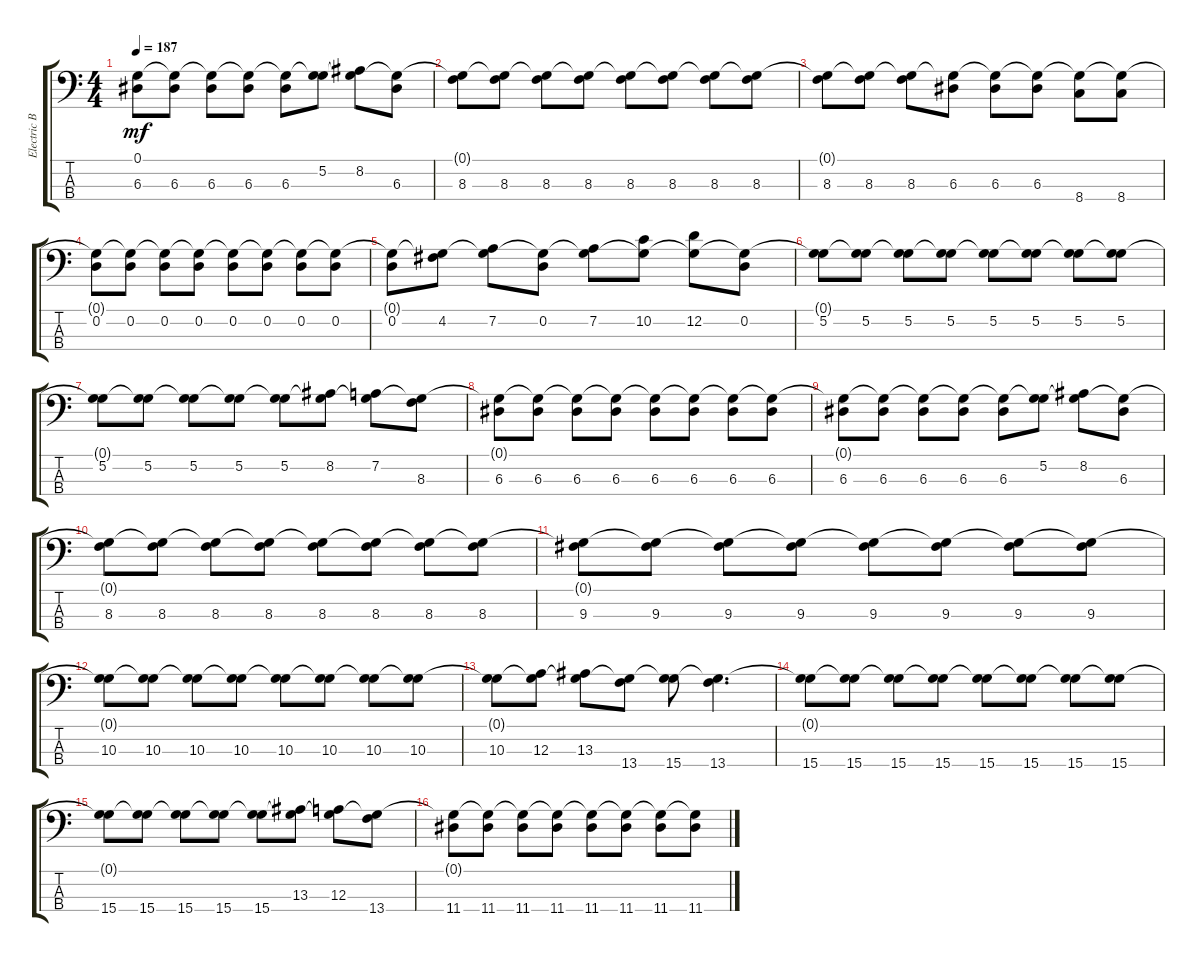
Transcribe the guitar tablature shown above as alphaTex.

\track ("Electric Bass" "Electric B") {instrument electricbassfinger}
\staff {score tabs}
\tuning (G2 D2 A1 E1) {hide}
\ts (4 4)
\tempo 187
\clef f4
\ks c
(0.1{t} 6.3).8{dy mf} (0.1{t} 6.3).8 (0.1{t} 6.3).8 (0.1{t} 6.3).8 (0.1{t} 6.3).8 (0.1{t} 5.2).8 (0.1{t} 8.2).8 (0.1{t} 6.3).8 |
(0.1{t} 8.3).8 (0.1{t} 8.3).8 (0.1{t} 8.3).8 (0.1{t} 8.3).8 (0.1{t} 8.3).8 (0.1{t} 8.3).8 (0.1{t} 8.3).8 (0.1{t} 8.3).8 |
(0.1{t} 8.3).8 (0.1{t} 8.3).8 (0.1{t} 8.3).8 (0.1{t} 6.3).8 (0.1{t} 6.3).8 (0.1{t} 6.3).8 (0.1{t} 8.4).8 (0.1{t} 8.4).8 |
(0.1{t} 0.2).8 (0.1{t} 0.2).8 (0.1{t} 0.2).8 (0.1{t} 0.2).8 (0.1{t} 0.2).8 (0.1{t} 0.2).8 (0.1{t} 0.2).8 (0.1{t} 0.2).8 |
(0.1{t} 0.2).8 (0.1{t} 4.2).8 (0.1{t} 7.2).8 (0.1{t} 0.2).8 (0.1{t} 7.2).8 (0.1{t} 10.2).8 (0.1{t} 12.2).8 (0.1{t} 0.2).8 |
(0.1{t} 5.2).8 (0.1{t} 5.2).8 (0.1{t} 5.2).8 (0.1{t} 5.2).8 (0.1{t} 5.2).8 (0.1{t} 5.2).8 (0.1{t} 5.2).8 (0.1{t} 5.2).8 |
(0.1{t} 5.2).8 (0.1{t} 5.2).8 (0.1{t} 5.2).8 (0.1{t} 5.2).8 (0.1{t} 5.2).8 (0.1{t} 8.2).8 (0.1{t} 7.2).8 (0.1{t} 8.3).8 |
(0.1{t} 6.3).8 (0.1{t} 6.3).8 (0.1{t} 6.3).8 (0.1{t} 6.3).8 (0.1{t} 6.3).8 (0.1{t} 6.3).8 (0.1{t} 6.3).8 (0.1{t} 6.3).8 |
(0.1{t} 6.3).8 (0.1{t} 6.3).8 (0.1{t} 6.3).8 (0.1{t} 6.3).8 (0.1{t} 6.3).8 (0.1{t} 5.2).8 (0.1{t} 8.2).8 (0.1{t} 6.3).8 |
(0.1{t} 8.3).8 (0.1{t} 8.3).8 (0.1{t} 8.3).8 (0.1{t} 8.3).8 (0.1{t} 8.3).8 (0.1{t} 8.3).8 (0.1{t} 8.3).8 (0.1{t} 8.3).8 |
(0.1{t} 9.3).8 (0.1{t} 9.3).8 (0.1{t} 9.3).8 (0.1{t} 9.3).8 (0.1{t} 9.3).8 (0.1{t} 9.3).8 (0.1{t} 9.3).8 (0.1{t} 9.3).8 |
(0.1{t} 10.3).8 (0.1{t} 10.3).8 (0.1{t} 10.3).8 (0.1{t} 10.3).8 (0.1{t} 10.3).8 (0.1{t} 10.3).8 (0.1{t} 10.3).8 (0.1{t} 10.3).8 |
(0.1{t} 10.3).8 (0.1{t} 12.3).8 (0.1{t} 13.3).8 (0.1{t} 13.4).8 (0.1{t} 15.4).8 (0.1{t} 13.4).4{d} |
(0.1{t} 15.4).8 (0.1{t} 15.4).8 (0.1{t} 15.4).8 (0.1{t} 15.4).8 (0.1{t} 15.4).8 (0.1{t} 15.4).8 (0.1{t} 15.4).8 (0.1{t} 15.4).8 |
(0.1{t} 15.4).8 (0.1{t} 15.4).8 (0.1{t} 15.4).8 (0.1{t} 15.4).8 (0.1{t} 15.4).8 (0.1{t} 13.3).8 (0.1{t} 12.3).8 (0.1{t} 13.4).8 |
(0.1{t} 11.4).8 (0.1{t} 11.4).8 (0.1{t} 11.4).8 (0.1{t} 11.4).8 (0.1{t} 11.4).8 (0.1{t} 11.4).8 (0.1{t} 11.4).8 (0.1{t} 11.4).8
